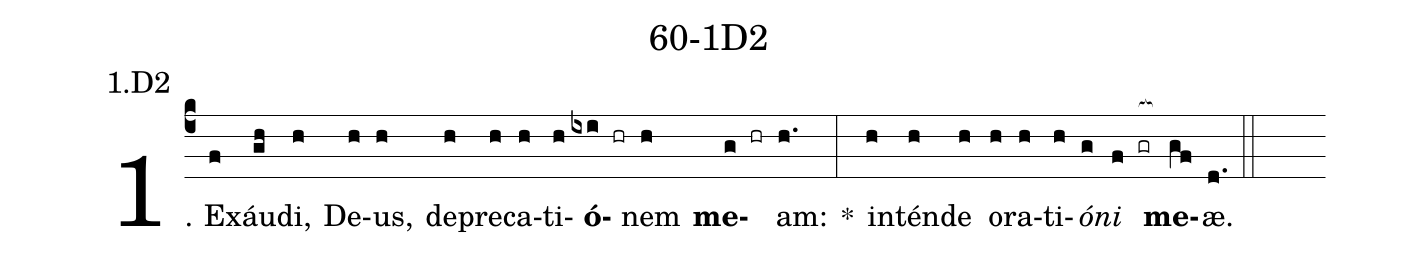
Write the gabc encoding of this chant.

name: 60-1D2;
annotation: 1.D2;
%%
(c4)1. Ex(f)áu(gh)di,(h) De(h)us,(h) de(h)pre(h)ca(h)ti(h)<b>ó</b>(ixi hr)nem(h) <b>me</b>(g hr)am:(h.) *(:) in(h)tén(h)de(h) o(h)ra(h)ti(h)<i>ó</i>(g)<i>ni</i>(f gr[ocb:1{]) <b>me</b>(gf[ocb:0}])æ.(d.) (::)
